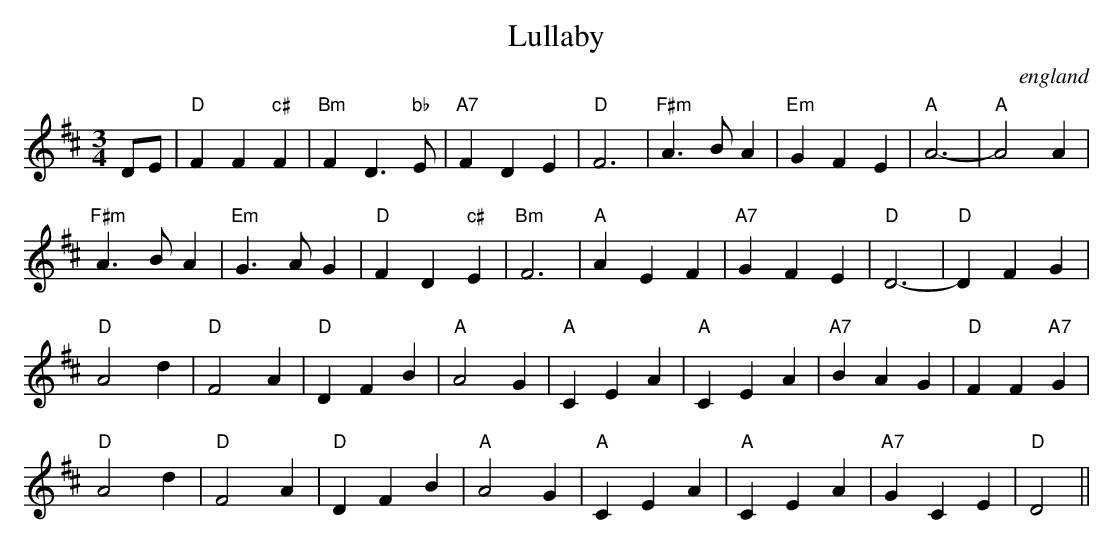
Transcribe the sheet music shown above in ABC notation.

X:1
T:Lullaby
O:england
M:3/4
L:1/4
K:D
D/2E/2|"D"FF"c#"F|"Bm"FD3/2"bb"E/2|"A7"FDE|"D"F3|"F#m"A3/2B/2A|"Em"GFE|"A"A3-|\
"A"A2A|
"F#m"A3/2B/2A|"Em"G3/2A/2G|"D"FD"c#"E|"Bm"F3|"A"AEF|"A7"GFE|"D"D3-|"D"DFG|
"D"A2d|"D"F2A|"D"DFB|"A"A2G|"A"CEA|"A"CEA|"A7"BAG|"D"FF"A7"G|
"D"A2d|"D"F2A|"D"DFB|"A"A2G|"A"CEA|"A"CEA|"A7"GCE|"D"D2||
